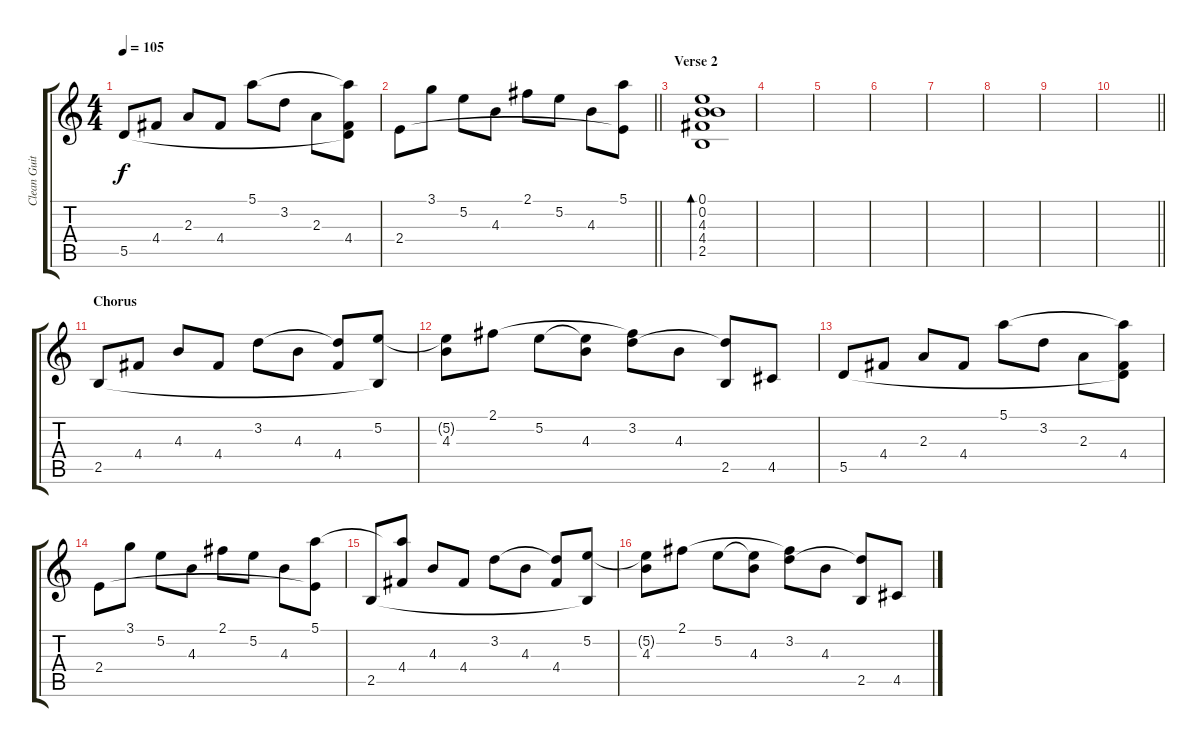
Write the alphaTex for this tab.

\track ("Clean Guitar" "Clean Guit") {instrument electricguitarjazz}
\staff {score tabs}
\tuning (E4 B3 G3 D3 A2 E2) {hide}
\ts (4 4)
\tempo 105
\clef g2
\ks c
5.5.8{dy f} 4.4.8 2.3.8 4.4.8 5.1.8 3.2.8 2.3.8 (5.1{t} 4.4 5.5{t}).8 |
\barLineRight lightlight
2.4.8 3.1.8 5.2.8 4.3.8 2.1.8 5.2.8 4.3.8 (5.1 2.4{t}).8 |
\section ("" "Verse 2")
(0.1 0.2 4.3 4.4 2.5).1{bd 240} |
|
|
|
|
|
|
\barLineRight lightlight
|
\section ("" "Chorus")
2.5.8{instrument electricguitarjazz} 4.4.8 4.3.8 4.4.8 3.2.8 4.3.8 (3.2{t} 4.4).8 (5.2 2.5{t}).8 |
(5.2{t} 4.3).8 2.1.8 5.2.8 (5.2{t} 4.3).8 (2.1{t} 3.2).8 4.3.8 (3.2{t} 2.5).8 4.5.8 |
5.5.8 4.4.8 2.3.8 4.4.8 5.1.8 3.2.8 2.3.8 (5.1{t} 4.4 5.5{t}).8 |
2.4.8 3.1.8 5.2.8 4.3.8 2.1.8 5.2.8 4.3.8 (5.1 2.4{t}).8 |
2.5.8 (5.1{t} 4.4).8 4.3.8 4.4.8 3.2.8 4.3.8 (3.2{t} 4.4).8 (5.2 2.5{t}).8 |
(5.2{t} 4.3).8 2.1.8 5.2.8 (5.2{t} 4.3).8 (2.1{t} 3.2).8 4.3.8 (3.2{t} 2.5).8 4.5.8
